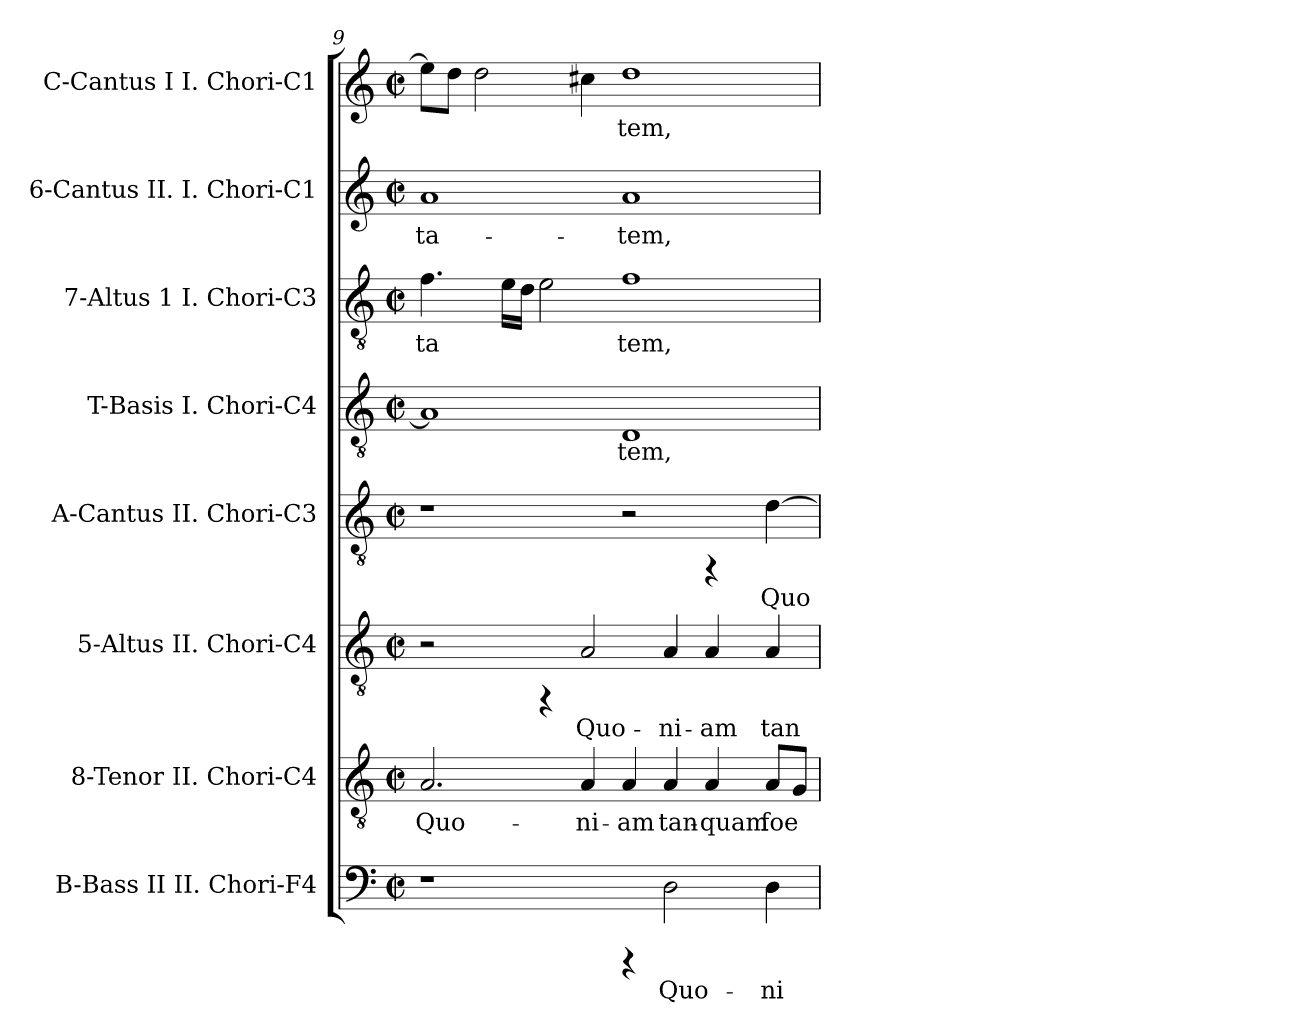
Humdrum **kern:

**kern	**text	**kern	**text	**kern	**text	**kern	**text	**kern	**text	**kern	**text	**kern	**text	**kern	**text
*part8	*part8	*part7	*part7	*part6	*part6	*part5	*part5	*part4	*part4	*part3	*part3	*part2	*part2	*part1	*part1
*staff8	*staff8	*staff7	*staff7	*staff6	*staff6	*staff5	*staff5	*staff4	*staff4	*staff3	*staff3	*staff2	*staff2	*staff1	*staff1
*I"B-Bass II  II. Chori-F4	*	*I"8-Tenor  II. Chori-C4	*	*I"5-Altus  II. Chori-C4	*	*I"A-Cantus  II. Chori-C3	*	*I"T-Basis  I. Chori-C4	*	*I"7-Altus 1  I. Chori-C3	*	*I"6-Cantus II.  I. Chori-C1	*	*I"C-Cantus I  I. Chori-C1	*
*I'B	*	*	*	*	*	*I'A	*	*I'T	*	*	*	*	*	*I'C	*
!!LO:PB:g=z
*clefF4	*	*clefGv2	*	*clefGv2	*	*clefGv2	*	*clefGv2	*	*clefGv2	*	*clefG2	*	*clefG2	*
*k[]	*	*k[]	*	*k[]	*	*k[]	*	*k[]	*	*k[]	*	*k[]	*	*k[]	*
*C:	*	*C:	*	*C:	*	*C:	*	*C:	*	*C:	*	*C:	*	*C:	*
*M2/2	*	*M2/2	*	*M2/2	*	*M2/2	*	*M2/2	*	*M2/2	*	*M2/2	*	*M2/2	*
*met(c|)	*	*met(c|)	*	*met(c|)	*	*met(c|)	*	*met(c|)	*	*met(c|)	*	*met(c|)	*	*met(c|)	*
=9	=9	=9	=9	=9	=9	=9	=9	=9	=9	=9	=9	=9	=9	=9	=9
!	!	!	!LO:LY:b:cj	!	!	!	!	!	!LO:LY:b:cj	!	!LO:LY:b:cj	!	!LO:LY:b:cj	!	!LO:LY:b:cj
1r	.	2.A/	Quo-	2r	.	1r	.	1A]	--	4.f\	-ta-	1a	-ta-	8ee\L]	--
!	!	!	!	!	!	!	!	!	!	!	!	!	!	!	!LO:LY:b:cj
.	.	.	.	.	.	.	.	.	.	.	.	.	.	8dd\J	--
!	!	!	!	!	!	!	!	!	!	!	!	!	!	!	!LO:LY:b:cj
.	.	.	.	.	.	.	.	.	.	.	.	.	.	2dd\	--
!	!	!	!	!	!	!	!	!	!	!	!LO:LY:b:cj	!	!	!	!
.	.	.	.	.	.	.	.	.	.	16e\L	--	.	.	.	.
!	!	!	!	!	!	!	!	!	!	!	!LO:LY:b:cj	!	!	!	!
.	.	.	.	.	.	.	.	.	.	16d\J	--	.	.	.	.
!	!	!	!	!	!	!	!	!	!	!	!LO:LY:b:cj	!	!	!	!
.	.	.	.	4rFF	.	.	.	.	.	2e\	--	.	.	.	.
!	!	!	!LO:LY:b:cj	!	!LO:LY:b:cj	!	!	!	!	!	!	!	!	!	!LO:LY:b:cj
.	.	4A/	-ni-	2A/	Quo-	.	.	.	.	.	.	.	.	4cc#X\	--
!	!	!	!LO:LY:b:cj	!	!	!	!	!	!LO:LY:b:cj	!	!LO:LY:b:cj	!	!LO:LY:b:cj	!	!LO:LY:b:cj
4rCCC	.	4A/	-am	.	.	2r	.	1D	-tem,	1f	-tem,	1a	-tem,	1dd	-tem,
!	!LO:LY:b:cj	!	!LO:LY:b:cj	!	!LO:LY:b:cj	!	!	!	!	!	!	!	!	!	!
2D\	Quo-	4A/	tan-	4A/	-ni-	.	.	.	.	.	.	.	.	.	.
!	!	!	!LO:LY:b:cj	!	!LO:LY:b:cj	!	!	!	!	!	!	!	!	!	!
.	.	4A/	-quam	4A/	-am	4rFF	.	.	.	.	.	.	.	.	.
!	!LO:LY:b:cj	!	!LO:LY:b:cj	!	!LO:LY:b:cj	!	!LO:LY:b:cj	!	!	!	!	!	!	!	!
4D\	-ni-	8A/L	foe-	4A/	tan-	[>4d\	Quo-	.	.	.	.	.	.	.	.
!	!	!	!LO:LY:b:cj	!	!	!	!	!	!	!	!	!	!	!	!
.	.	8G/J	--	.	.	.	.	.	.	.	.	.	.	.	.
=	=	=	=	=	=	=	=	=	=	=	=	=	=	=	=
*-	*-	*-	*-	*-	*-	*-	*-	*-	*-	*-	*-	*-	*-	*-	*-
